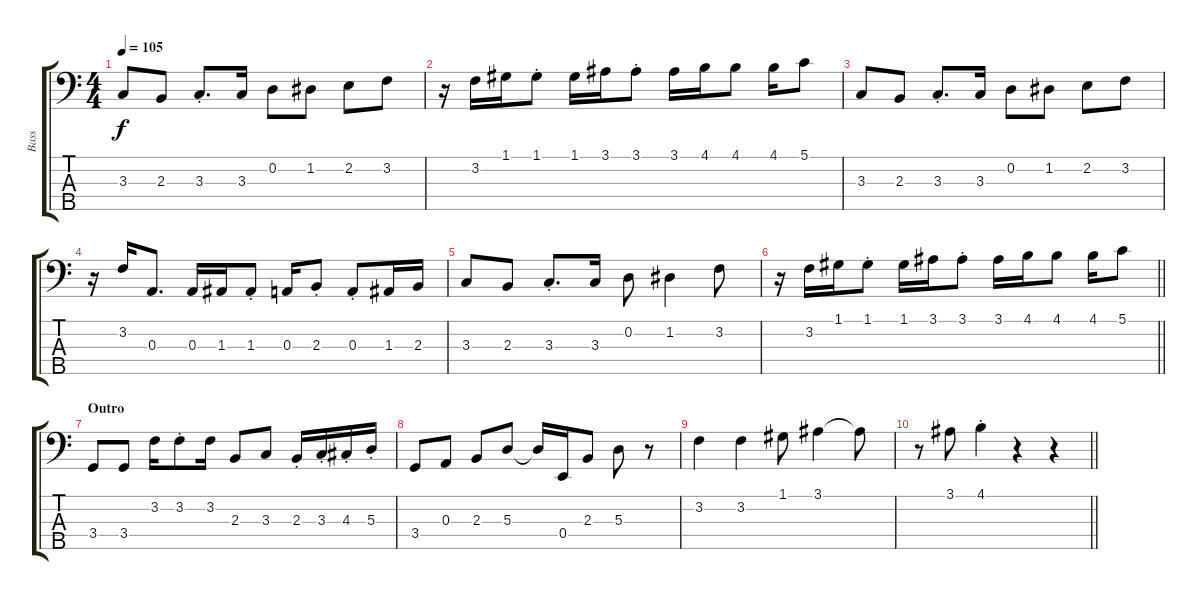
\track ("Bass" "Bass") {instrument slapbass1}
\staff {score tabs}
\tuning (G2 D2 A1 E1 B0) {hide}
\ts (4 4)
\tempo 105
\clef f4
\ks c
3.3.8{dy f} 2.3.8 3.3{st}.8{d} 3.3.16 0.2.8 1.2.8 2.2.8 3.2.8 |
r.16 3.2.16 1.1.16 1.1{st}.8 1.1.16 3.1.16 3.1{st}.8 3.1.16 4.1.16 4.1.8 4.1.16 5.1.8 |
3.3.8 2.3.8 3.3{st}.8{d} 3.3.16 0.2.8 1.2.8 2.2.8 3.2.8 |
r.16 3.2.16 0.3.8{d} 0.3.16 1.3.16 1.3{st}.8 0.3.16 2.3{st}.8 0.3{st}.8 1.3.16 2.3.16 |
3.3.8 2.3.8 3.3{st}.8{d} 3.3.16 0.2.8 1.2.4 3.2.8 |
\barLineRight lightlight
r.16 3.2.16 1.1.16 1.1{st}.8 1.1.16 3.1.16 3.1{st}.8 3.1.16 4.1.16 4.1.8 4.1.16 5.1.8 |
\section ("" "Outro")
3.4.8 3.4.8 3.2.16 3.2{st}.8 3.2.16 2.3.8 3.3.8 2.3{st}.16 3.3{st}.16 4.3{st}.16 5.3{st}.16 |
3.4.8 0.3.8 2.3.8 5.3.8 5.3{t}.16 0.4.16 2.3.8 5.3.8 r.8 |
3.2.4 3.2.4 1.1.8 3.1.4 3.1{t}.8 |
\barLineRight lightlight
r.8 3.1.8 4.1{st}.4 r.4 r.4
